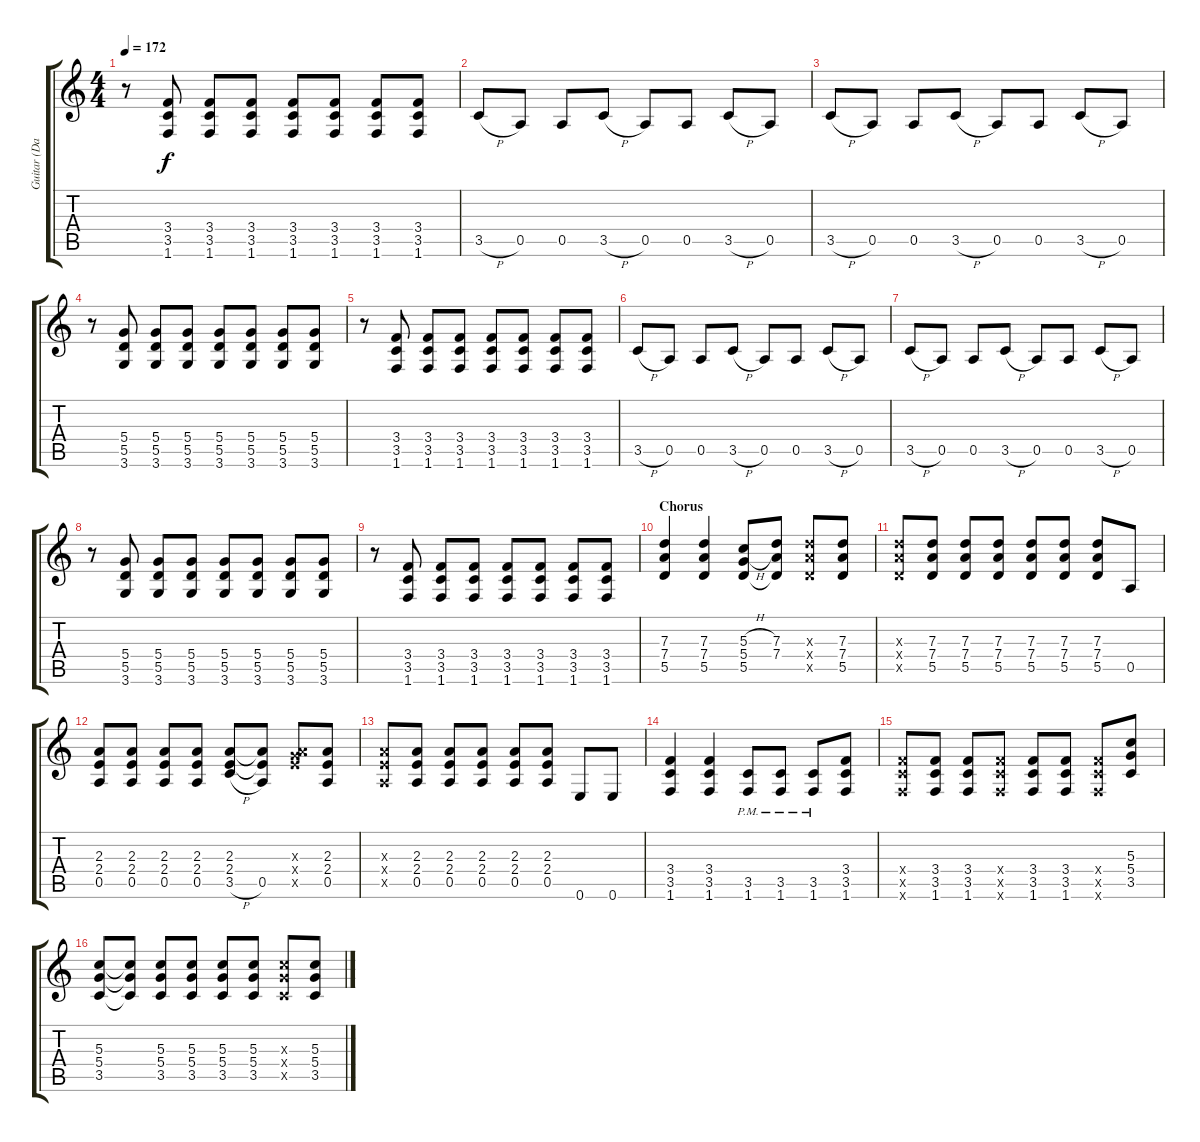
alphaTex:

\track ("Guitar (Dave)" "Guitar (Da") {instrument distortionguitar}
\staff {score tabs}
\tuning (E4 B3 G3 D3 A2 E2) {hide}
\ts (4 4)
\tempo 172
\clef g2
\ks c
r.8{dy f} (3.4 3.5 1.6).8 (3.4 3.5 1.6).8 (3.4 3.5 1.6).8 (3.4 3.5 1.6).8 (3.4 3.5 1.6).8 (3.4 3.5 1.6).8 (3.4 3.5 1.6).8 |
3.5{h}.8 0.5.8 0.5.8 3.5{h}.8 0.5.8 0.5.8 3.5{h}.8 0.5.8 |
3.5{h}.8 0.5.8 0.5.8 3.5{h}.8 0.5.8 0.5.8 3.5{h}.8 0.5.8 |
r.8 (5.4 5.5 3.6).8 (5.4 5.5 3.6).8 (5.4 5.5 3.6).8 (5.4 5.5 3.6).8 (5.4 5.5 3.6).8 (5.4 5.5 3.6).8 (5.4 5.5 3.6).8 |
r.8 (3.4 3.5 1.6).8 (3.4 3.5 1.6).8 (3.4 3.5 1.6).8 (3.4 3.5 1.6).8 (3.4 3.5 1.6).8 (3.4 3.5 1.6).8 (3.4 3.5 1.6).8 |
3.5{h}.8 0.5.8 0.5.8 3.5{h}.8 0.5.8 0.5.8 3.5{h}.8 0.5.8 |
3.5{h}.8 0.5.8 0.5.8 3.5{h}.8 0.5.8 0.5.8 3.5{h}.8 0.5.8 |
r.8 (5.4 5.5 3.6).8 (5.4 5.5 3.6).8 (5.4 5.5 3.6).8 (5.4 5.5 3.6).8 (5.4 5.5 3.6).8 (5.4 5.5 3.6).8 (5.4 5.5 3.6).8 |
r.8 (3.4 3.5 1.6).8 (3.4 3.5 1.6).8 (3.4 3.5 1.6).8 (3.4 3.5 1.6).8 (3.4 3.5 1.6).8 (3.4 3.5 1.6).8 (3.4 3.5 1.6).8 |
\section ("" "Chorus")
(7.3 7.4 5.5).4 (7.3 7.4 5.5).4 (5.3{h} 5.4{h} 5.5).8 (7.3 7.4 5.5{t}).8 (7.3{x} 7.4{x} 5.5{x}).8 (7.3 7.4 5.5).8 |
(7.3{x} 7.4{x} 5.5{x}).8 (7.3 7.4 5.5).8 (7.3 7.4 5.5).8 (7.3 7.4 5.5).8 (7.3 7.4 5.5).8 (7.3 7.4 5.5).8 (7.3 7.4 5.5).8 0.5.8 |
(2.3 2.4 0.5).8 (2.3 2.4 0.5).8 (2.3 2.4 0.5).8 (2.3 2.4 0.5).8 (2.3 2.4 3.5{h}).8 (2.3{t} 2.4{t} 0.5).8 (0.3{x} 7.4{x} 7.5{x}).8 (2.3 2.4 0.5).8 |
(2.3{x} 2.4{x} 0.5{x}).8 (2.3 2.4 0.5).8 (2.3 2.4 0.5).8 (2.3 2.4 0.5).8 (2.3 2.4 0.5).8 (2.3 2.4 0.5).8 0.6.8 0.6.8 |
(3.4 3.5 1.6).4 (3.4 3.5 1.6).4 (3.5{pm} 1.6{pm}).8 (3.5{pm} 1.6).8 (3.5{pm} 1.6{pm}).8 (3.4 3.5 1.6).8 |
(3.4{x} 3.5{x} 1.6{x}).8 (3.4 3.5 1.6).8 (3.4 3.5 1.6).8 (3.4{x} 3.5{x} 1.6{x}).8 (3.4 3.5 1.6).8 (3.4 3.5 1.6).8 (3.4{x} 3.5{x} 1.6{x}).8 (5.3 5.4 3.5).8 |
(5.3 5.4 3.5).8 (5.3{t} 5.4{t} 3.5{t}).8 (5.3 5.4 3.5).8 (5.3 5.4 3.5).8 (5.3 5.4 3.5).8 (5.3 5.4 3.5).8 (5.3{x} 5.4{x} 3.5{x}).8 (5.3 5.4 3.5).8
